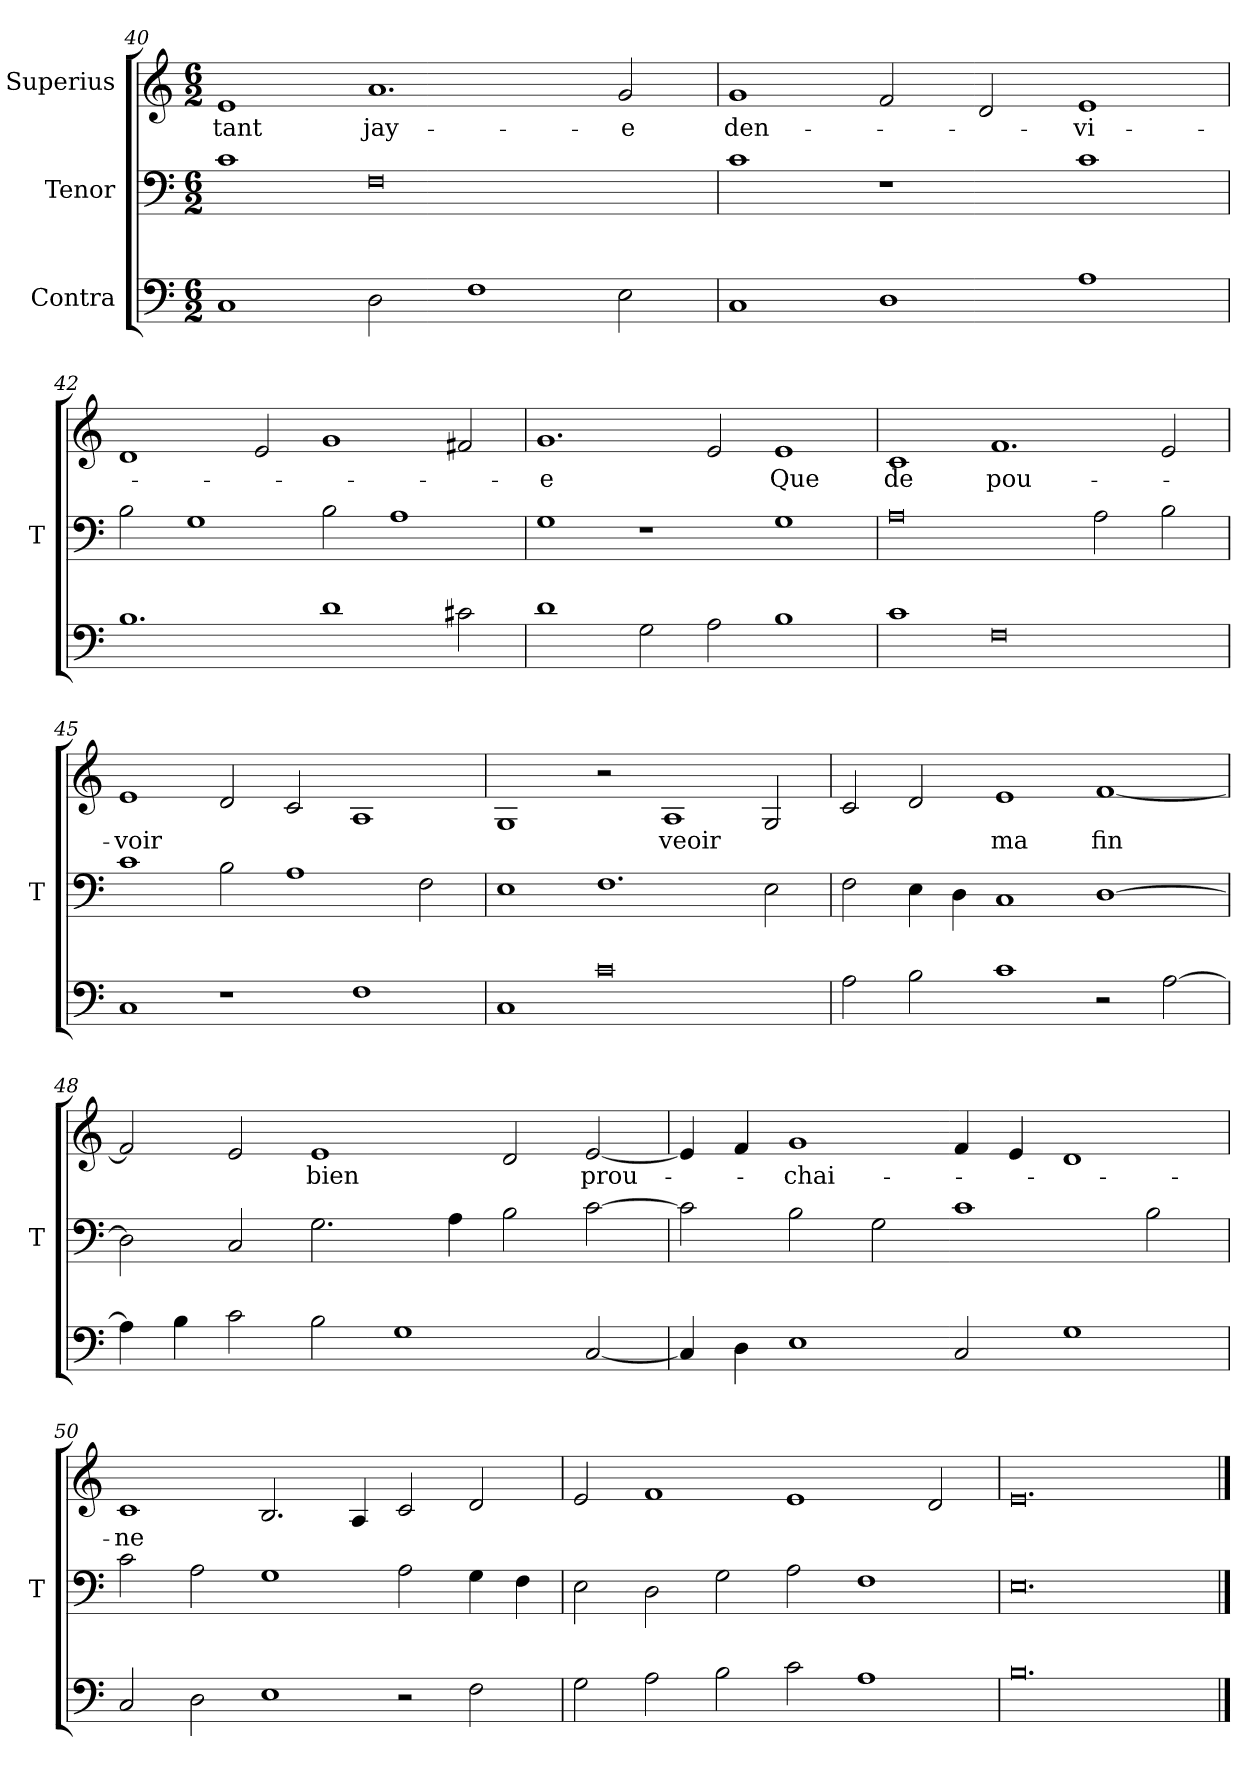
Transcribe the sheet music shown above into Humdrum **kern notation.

**kern	**kern	**kern	**text
*part3	*part2	*part1	*part1
*staff3	*staff2	*staff1	*staff1
*I"Contra	*I"Tenor	*I"Superius	*
*	*I'T	*	*
*clefF4	*clefF4	*clefG2	*
*M6/2	*M6/2	*M6/2	*
=40	=40	=40	=40
1C	1c	1e	-tant
2D	0F	1.a	jay-
1F	.	.	.
2E	.	2g	-e
=41	=41	=41	=41
1C	1c	1g	den-
1D	1r	2f	.
.	.	2d	.
1A	1c	1e	-vi-
=42	=42	=42	=42
1.B	2B	1d	.
.	1G	.	.
.	.	2e	.
1d	2B	1g	.
.	1A	.	.
2c#X	.	2f#X	.
=43	=43	=43	=43
1d	1G	1.g	-e
2G	1r	.	.
2A	.	2e	.
1B	1G	1e	-Que
=44	=44	=44	=44
1c	0A	1c	-de
0F	.	1.f	pou-
.	2A	.	.
.	2B	2e	.
=45	=45	=45	=45
1C	1c	1e	-voir
1r	2B	2d	.
.	1A	2c	.
1F	.	1A	.
.	2F	.	.
=46	=46	=46	=46
1C	1E	1G	.
0c	1.F	2r	.
.	.	1A	-veoir
.	2E	2G	.
=47	=47	=47	=47
2A	2F	2c	.
2B	4E	2d	.
.	4D	.	.
1c	1C	1e	-ma
2r	[1D	[1f	-fin
[2A	.	.	.
=48	=48	=48	=48
4A]	2D]	2f]	.
4B	.	.	.
2c	2C	2e	.
2B	2.G	1e	-bien
1G	.	.	.
.	4A	.	.
.	2B	2d	.
[2C	[2c	[2e	prou-
=49	=49	=49	=49
4C]	2c]	4e]	.
4D	.	4f	.
1E	2B	1g	-chai-
.	2G	.	.
2C	1c	4f	.
.	.	4e	.
1G	.	1d	.
.	2B	.	.
=50	=50	=50	=50
2C	2c	1c	-ne
2D	2A	.	.
1E	1G	2.B	.
.	.	4A	.
2r	2A	2c	.
2F	4G	2d	.
.	4F	.	.
=51	=51	=51	=51
2G	2E	2e	.
2A	2D	1f	.
2B	2G	.	.
2c	2A	1e	.
1A	1F	.	.
.	.	2d	.
=52	=52	=52	=52
0.B	0.E	0.e	.
==	==	==	==
*-	*-	*-	*-
